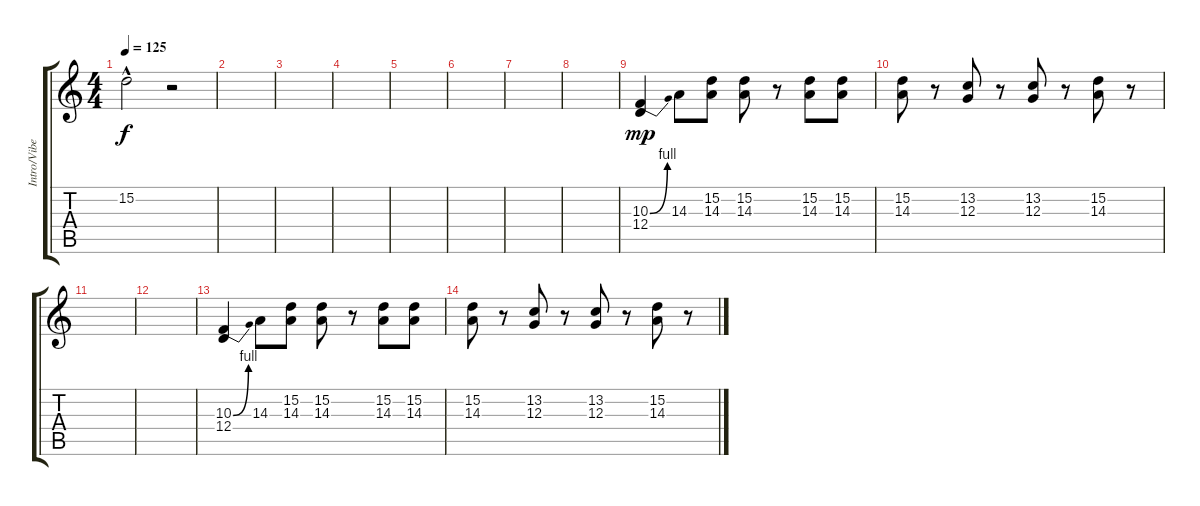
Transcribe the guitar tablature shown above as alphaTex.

\track ("Intro/Vibeke" "Intro/Vibe") {instrument flute}
\staff {score tabs}
\tuning (E4 B3 G3 D3 A2 E2) {hide}
\ts (4 4)
\tempo 125
\clef g2
\ks c
15.2{hac}.2{dy f} r.2 |
|
|
|
|
|
|
|
(10.3{be (bend 0 0 60 4)} 12.4).4{dy mp} 14.3.8 (15.2 14.3).8 (15.2 14.3).8 r.8 (15.2 14.3).8 (15.2 14.3).8 |
(15.2 14.3).8 r.8 (13.2 12.3).8 r.8 (13.2 12.3).8 r.8 (15.2 14.3).8 r.8 |
|
|
(10.3{be (bend 0 0 60 4)} 12.4).4 14.3.8 (15.2 14.3).8 (15.2 14.3).8 r.8 (15.2 14.3).8 (15.2 14.3).8 |
(15.2 14.3).8 r.8 (13.2 12.3).8 r.8 (13.2 12.3).8 r.8 (15.2 14.3).8 r.8
